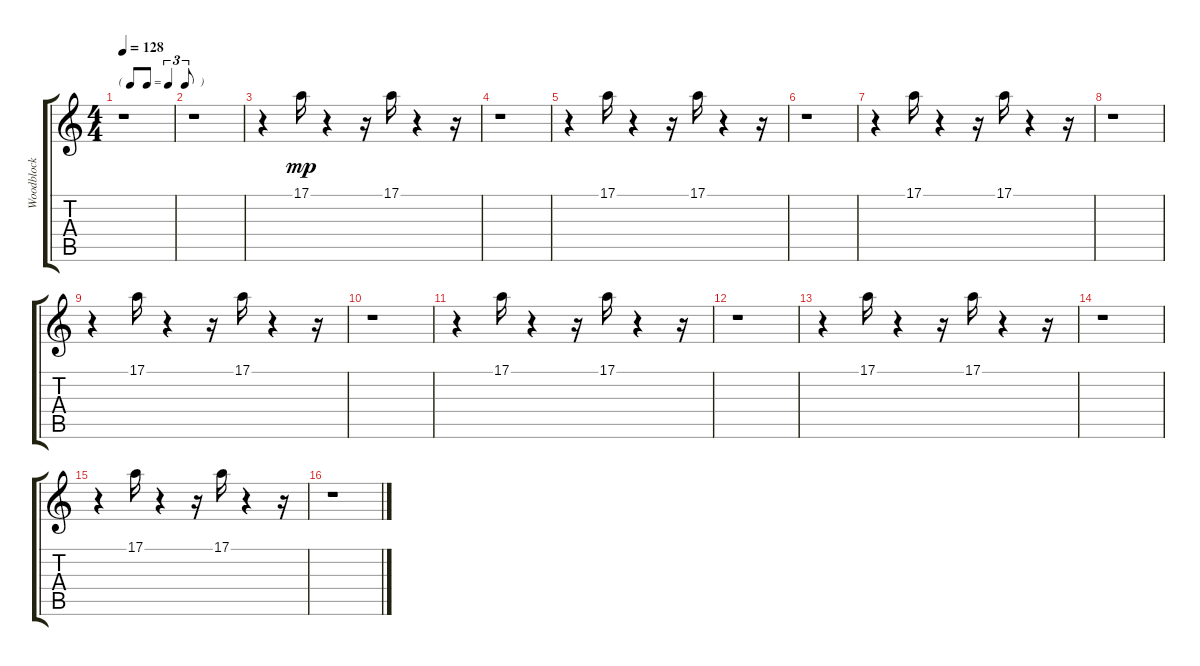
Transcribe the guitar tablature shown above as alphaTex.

\track ("Woodblock" "Woodblock") {instrument woodblock}
\staff {score tabs}
\tuning (E4 B3 G3 D3 A2 E2) {hide}
\ts (4 4)
\tf triplet8th
\tempo 128
\clef g2
\ks c
r.1{dy mp instrument woodblock} |
r.1 |
r.4 17.1.16 r.4 r.16 17.1.16 r.4 r.16 |
r.1 |
r.4 17.1.16 r.4 r.16 17.1.16 r.4 r.16 |
r.1 |
r.4 17.1.16 r.4 r.16 17.1.16 r.4 r.16 |
r.1 |
r.4 17.1.16 r.4 r.16 17.1.16 r.4 r.16 |
r.1 |
r.4 17.1.16 r.4 r.16 17.1.16 r.4 r.16 |
r.1 |
r.4 17.1.16 r.4 r.16 17.1.16 r.4 r.16 |
r.1 |
r.4 17.1.16 r.4 r.16 17.1.16 r.4 r.16 |
r.1
